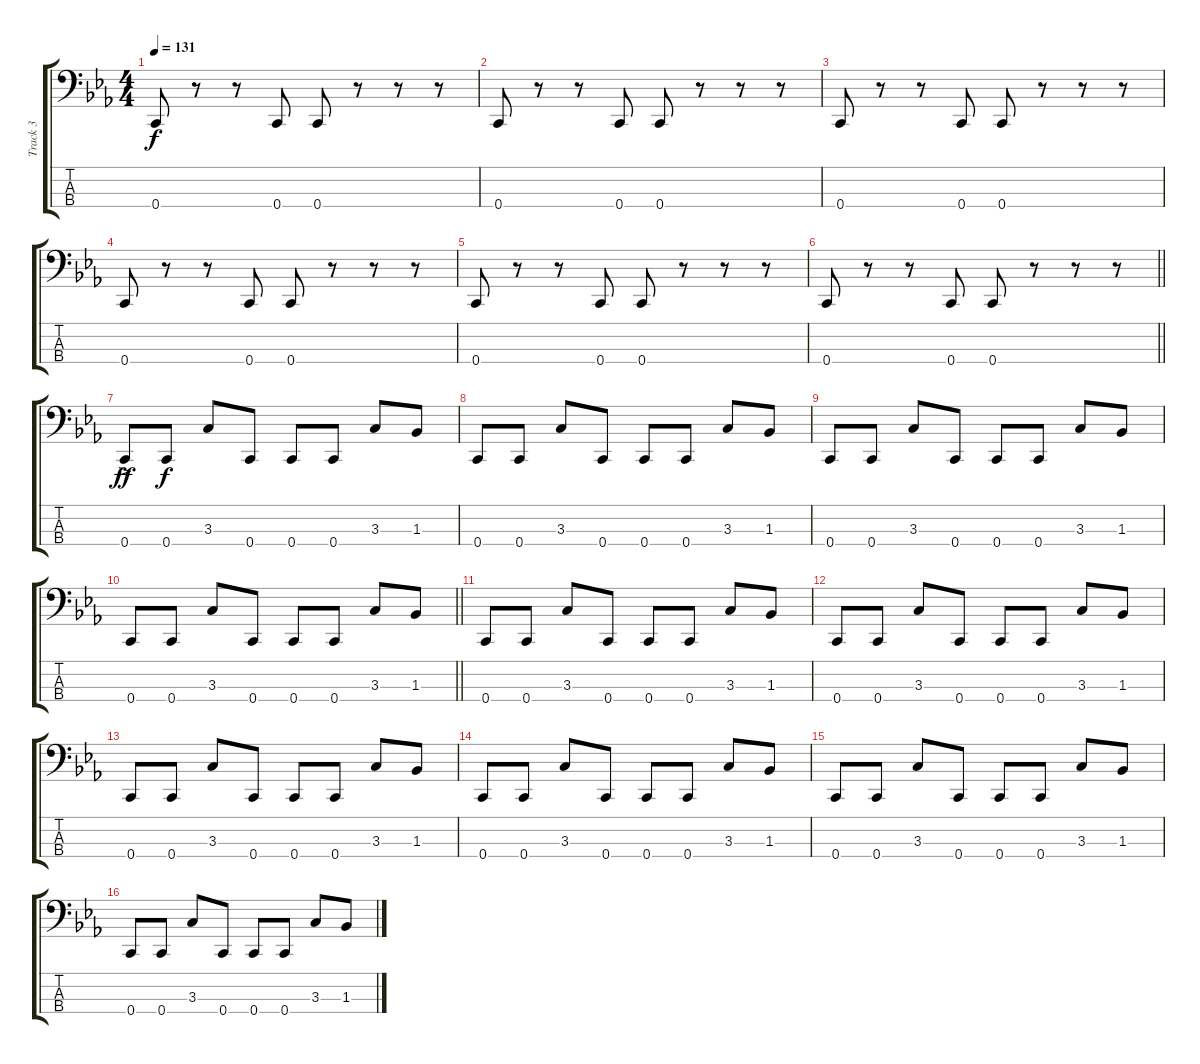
\track ("Track 3" "Track 3") {instrument electricbassfinger}
\staff {score tabs}
\tuning (G2 D2 A1 C1) {hide}
\ts (4 4)
\tempo 131
\clef f4
\ks cminor
0.4.8{dy f} r.8 r.8 0.4.8 0.4.8 r.8 r.8 r.8 |
0.4.8 r.8 r.8 0.4.8 0.4.8 r.8 r.8 r.8 |
0.4.8 r.8 r.8 0.4.8 0.4.8 r.8 r.8 r.8 |
0.4.8 r.8 r.8 0.4.8 0.4.8 r.8 r.8 r.8 |
0.4.8 r.8 r.8 0.4.8 0.4.8 r.8 r.8 r.8 |
\barLineRight lightlight
0.4.8 r.8 r.8 0.4.8 0.4.8 r.8 r.8 r.8 |
0.4{ac}.8{dy ff} 0.4.8{dy f} 3.3.8 0.4.8 0.4.8 0.4.8 3.3.8 1.3.8 |
0.4.8 0.4.8 3.3.8 0.4.8 0.4.8 0.4.8 3.3.8 1.3.8 |
0.4.8 0.4.8 3.3.8 0.4.8 0.4.8 0.4.8 3.3.8 1.3.8 |
\barLineRight lightlight
0.4.8 0.4.8 3.3.8 0.4.8 0.4.8 0.4.8 3.3.8 1.3.8 |
0.4.8 0.4.8 3.3.8 0.4.8 0.4.8 0.4.8 3.3.8 1.3.8 |
0.4.8 0.4.8 3.3.8 0.4.8 0.4.8 0.4.8 3.3.8 1.3.8 |
0.4.8 0.4.8 3.3.8 0.4.8 0.4.8 0.4.8 3.3.8 1.3.8 |
0.4.8 0.4.8 3.3.8 0.4.8 0.4.8 0.4.8 3.3.8 1.3.8 |
0.4.8 0.4.8 3.3.8 0.4.8 0.4.8 0.4.8 3.3.8 1.3.8 |
0.4.8 0.4.8 3.3.8 0.4.8 0.4.8 0.4.8 3.3.8 1.3.8
